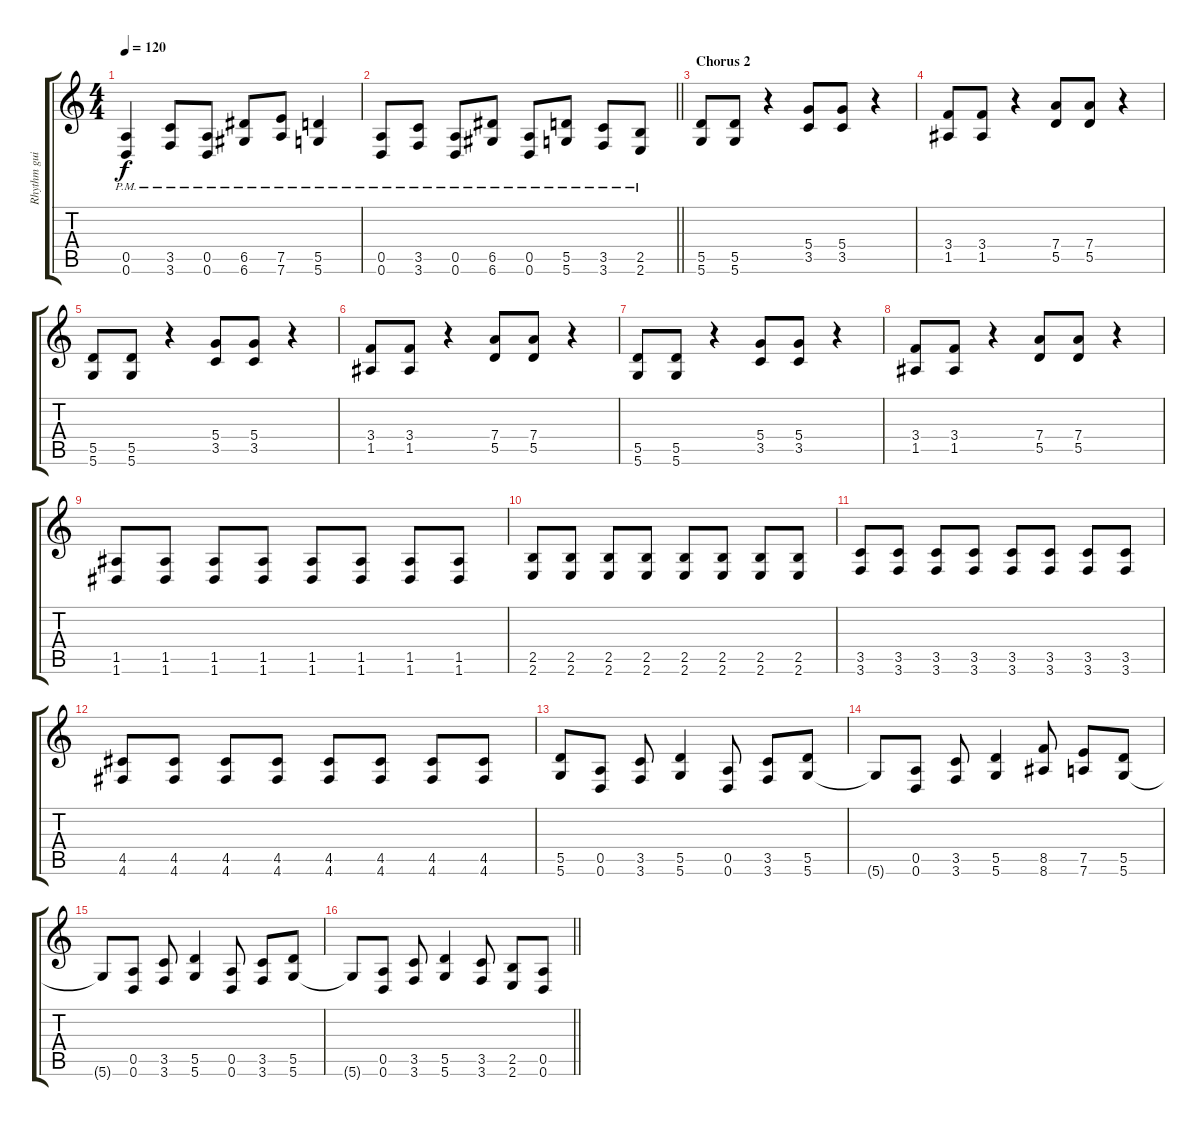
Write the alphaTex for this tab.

\track ("Rhythm guitar" "Rhythm gui") {instrument overdrivenguitar}
\staff {score tabs}
\tuning (E4 B3 G3 D3 A2 D2) {hide}
\ts (4 4)
\tempo 120
\clef g2
\ks c
(0.5{pm} 0.6{pm}).4{dy f} (3.5{pm} 3.6{pm}).8 (0.5{pm} 0.6{pm}).8 (6.5{pm} 6.6{pm}).8 (7.5{pm} 7.6{pm}).8 (5.5{pm} 5.6{pm}).4 |
\barLineRight lightlight
(0.5{pm} 0.6{pm}).8 (3.5{pm} 3.6{pm}).8 (0.5{pm} 0.6{pm}).8 (6.5{pm} 6.6{pm}).8 (0.5{pm} 0.6{pm}).8 (5.5{pm} 5.6{pm}).8 (3.5{pm} 3.6{pm}).8 (2.5{pm} 2.6{pm}).8 |
\section ("" "Chorus 2")
(5.5 5.6).8 (5.5 5.6).8 r.4 (5.4 3.5).8 (5.4 3.5).8 r.4 |
(3.4 1.5).8 (3.4 1.5).8 r.4 (7.4 5.5).8 (7.4 5.5).8 r.4 |
(5.5 5.6).8 (5.5 5.6).8 r.4 (5.4 3.5).8 (5.4 3.5).8 r.4 |
(3.4 1.5).8 (3.4 1.5).8 r.4 (7.4 5.5).8 (7.4 5.5).8 r.4 |
(5.5 5.6).8 (5.5 5.6).8 r.4 (5.4 3.5).8 (5.4 3.5).8 r.4 |
(3.4 1.5).8 (3.4 1.5).8 r.4 (7.4 5.5).8 (7.4 5.5).8 r.4 |
(1.5 1.6).8 (1.5 1.6).8 (1.5 1.6).8 (1.5 1.6).8 (1.5 1.6).8 (1.5 1.6).8 (1.5 1.6).8 (1.5 1.6).8 |
(2.5 2.6).8 (2.5 2.6).8 (2.5 2.6).8 (2.5 2.6).8 (2.5 2.6).8 (2.5 2.6).8 (2.5 2.6).8 (2.5 2.6).8 |
(3.5 3.6).8 (3.5 3.6).8 (3.5 3.6).8 (3.5 3.6).8 (3.5 3.6).8 (3.5 3.6).8 (3.5 3.6).8 (3.5 3.6).8 |
(4.5 4.6).8 (4.5 4.6).8 (4.5 4.6).8 (4.5 4.6).8 (4.5 4.6).8 (4.5 4.6).8 (4.5 4.6).8 (4.5 4.6).8 |
(5.5 5.6).8 (0.5 0.6).8 (3.5 3.6).8 (5.5 5.6).4 (0.5 0.6).8 (3.5 3.6).8 (5.5 5.6).8 |
5.6{t}.8 (0.5 0.6).8 (3.5 3.6).8 (5.5 5.6).4 (8.5 8.6).8 (7.5 7.6).8 (5.5 5.6).8 |
5.6{t}.8 (0.5 0.6).8 (3.5 3.6).8 (5.5 5.6).4 (0.5 0.6).8 (3.5 3.6).8 (5.5 5.6).8 |
\barLineRight lightlight
5.6{t}.8 (0.5 0.6).8 (3.5 3.6).8 (5.5 5.6).4 (3.5 3.6).8 (2.5 2.6).8 (0.5 0.6).8
